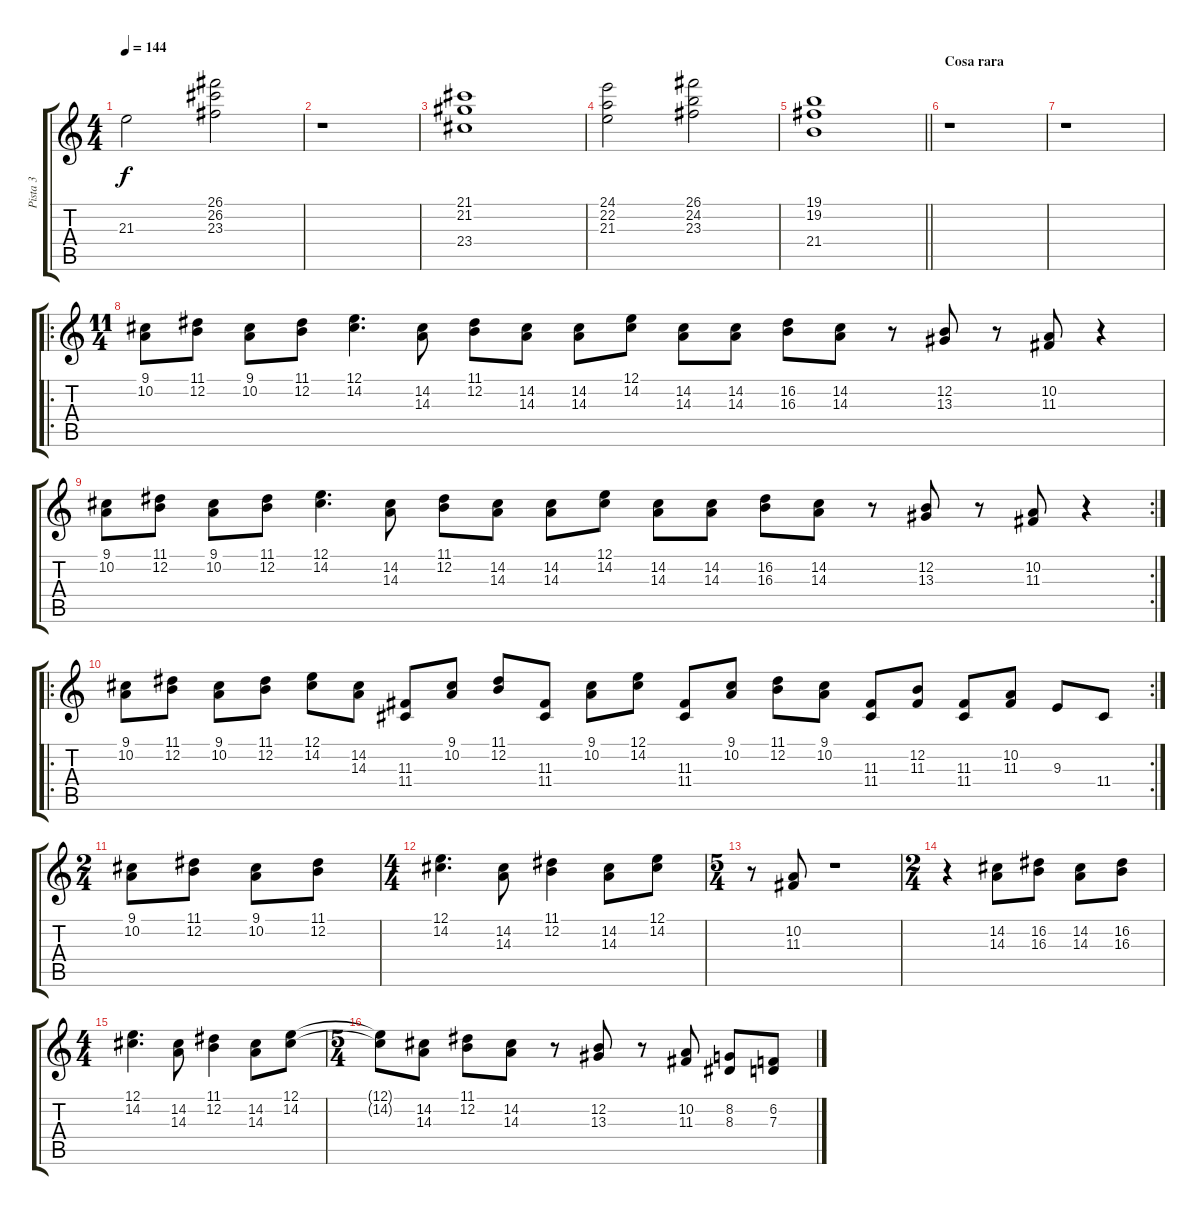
\track ("Pista 3" "Pista 3") {instrument synthstrings1}
\staff {score tabs}
\tuning (E4 B3 G3 D3 A2 E2) {hide}
\ts (4 4)
\tempo 144
\clef g2
\ks c
21.3{t}.2{dy f} (26.1 26.2 23.3).2 |
r.1 |
(21.1 21.2 23.4).1 |
(24.1 22.2 21.3).2 (26.1 24.2 23.3).2 |
\barLineRight lightlight
(19.1 19.2 21.4).1 |
\section ("" "Cosa rara")
r.1 |
r.1 |
\ro
\ts (11 4)
(9.1 10.2).8{instrument fx5brightness} (11.1 12.2).8 (9.1 10.2).8 (11.1 12.2).8 (12.1 14.2).4{d} (14.2 14.3).8 (11.1 12.2).8 (14.2 14.3).8 (14.2 14.3).8 (12.1 14.2).8 (14.2 14.3).8 (14.2 14.3).8 (16.2 16.3).8 (14.2 14.3).8 r.8 (12.2 13.3).8 r.8 (10.2 11.3).8 r.4 |
\rc 2
(9.1 10.2).8{instrument fx5brightness} (11.1 12.2).8 (9.1 10.2).8 (11.1 12.2).8 (12.1 14.2).4{d} (14.2 14.3).8 (11.1 12.2).8 (14.2 14.3).8 (14.2 14.3).8 (12.1 14.2).8 (14.2 14.3).8 (14.2 14.3).8 (16.2 16.3).8 (14.2 14.3).8 r.8 (12.2 13.3).8 r.8 (10.2 11.3).8 r.4 |
\ro
\rc 2
(9.1 10.2).8 (11.1 12.2).8 (9.1 10.2).8 (11.1 12.2).8 (12.1 14.2).8 (14.2 14.3).8 (11.3 11.4).8 (9.1 10.2).8 (11.1 12.2).8 (11.3 11.4).8 (9.1 10.2).8 (12.1 14.2).8 (11.3 11.4).8 (9.1 10.2).8 (11.1 12.2).8 (9.1 10.2).8 (11.3 11.4).8 (12.2 11.3).8 (11.3 11.4).8 (10.2 11.3).8 9.3.8 11.4.8 |
\ts (2 4)
(9.1 10.2).8{volume 9 instrument synthstrings1} (11.1 12.2).8 (9.1 10.2).8 (11.1 12.2).8 |
\ts (4 4)
(12.1 14.2).4{d} (14.2 14.3).8 (11.1 12.2).4 (14.2 14.3).8 (12.1 14.2).8 |
\ts (5 4)
r.8 (10.2 11.3).8 r.1 |
\ts (2 4)
r.4 (14.2 14.3).8 (16.2 16.3).8 (14.2 14.3).8 (16.2 16.3).8 |
\ts (4 4)
(12.1 14.2).4{d} (14.2 14.3).8 (11.1 12.2).4 (14.2 14.3).8 (12.1 14.2).8 |
\ts (5 4)
(12.1{t} 14.2{t}).8 (14.2 14.3).8 (11.1 12.2).8 (14.2 14.3).8 r.8 (12.2 13.3).8 r.8 (10.2 11.3).8 (8.2 8.3).8 (6.2 7.3).8
